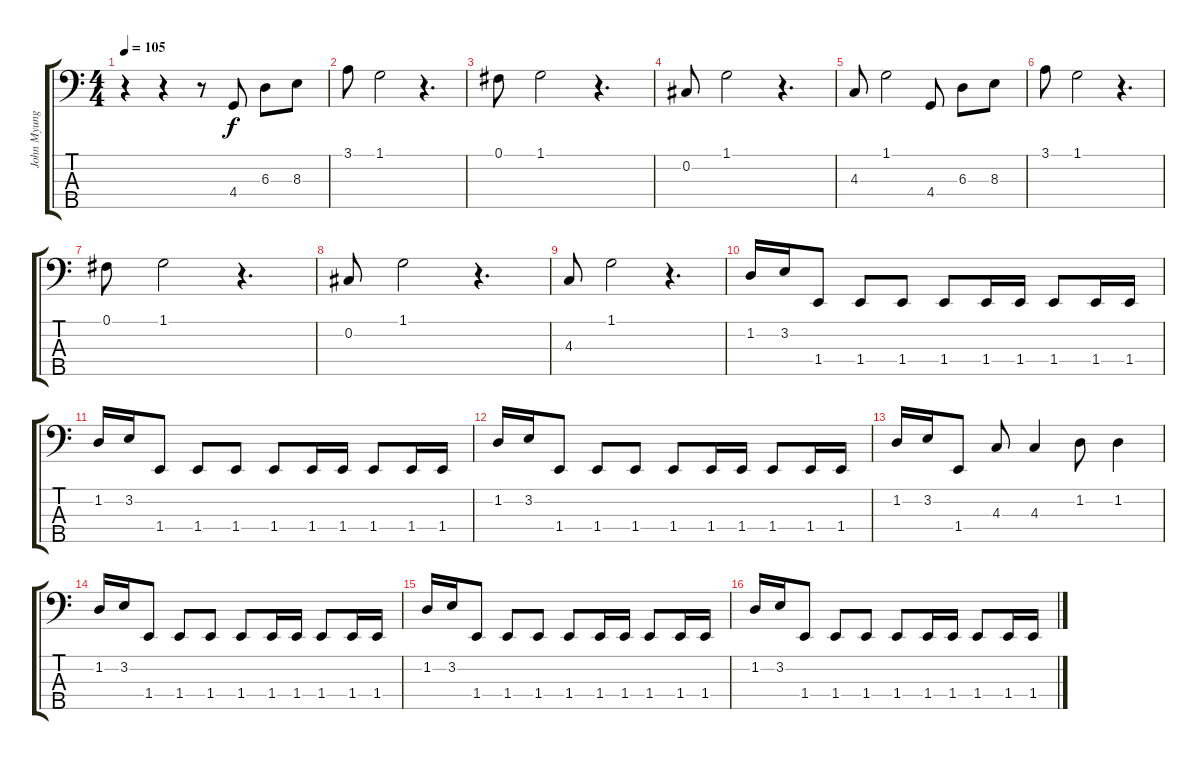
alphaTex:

\track ("John Myung" "John Myung") {instrument electricbassfinger}
\staff {score tabs}
\tuning (Gb2 Db2 Ab1 Eb1 Bb0) {hide}
\ts (4 4)
\tempo 105
\clef f4
\ks c
r.4{dy f} r.4 r.8 4.4.8 6.3.8 8.3.8 |
3.1.8 1.1.2 r.4{d} |
0.1.8 1.1.2 r.4{d} |
0.2.8 1.1.2 r.4{d} |
4.3.8 1.1.2 4.4.8 6.3.8 8.3.8 |
3.1.8 1.1.2 r.4{d} |
0.1.8 1.1.2 r.4{d} |
0.2.8 1.1.2 r.4{d} |
4.3.8 1.1.2 r.4{d} |
1.2.16 3.2.16 1.4.8 1.4.8 1.4.8 1.4.8 1.4.16 1.4.16 1.4.8 1.4.16 1.4.16 |
1.2.16 3.2.16 1.4.8 1.4.8 1.4.8 1.4.8 1.4.16 1.4.16 1.4.8 1.4.16 1.4.16 |
1.2.16 3.2.16 1.4.8 1.4.8 1.4.8 1.4.8 1.4.16 1.4.16 1.4.8 1.4.16 1.4.16 |
1.2.16 3.2.16 1.4.8 4.3.8 4.3.4 1.2.8 1.2.4 |
1.2.16 3.2.16 1.4.8 1.4.8 1.4.8 1.4.8 1.4.16 1.4.16 1.4.8 1.4.16 1.4.16 |
1.2.16 3.2.16 1.4.8 1.4.8 1.4.8 1.4.8 1.4.16 1.4.16 1.4.8 1.4.16 1.4.16 |
1.2.16 3.2.16 1.4.8 1.4.8 1.4.8 1.4.8 1.4.16 1.4.16 1.4.8 1.4.16 1.4.16
